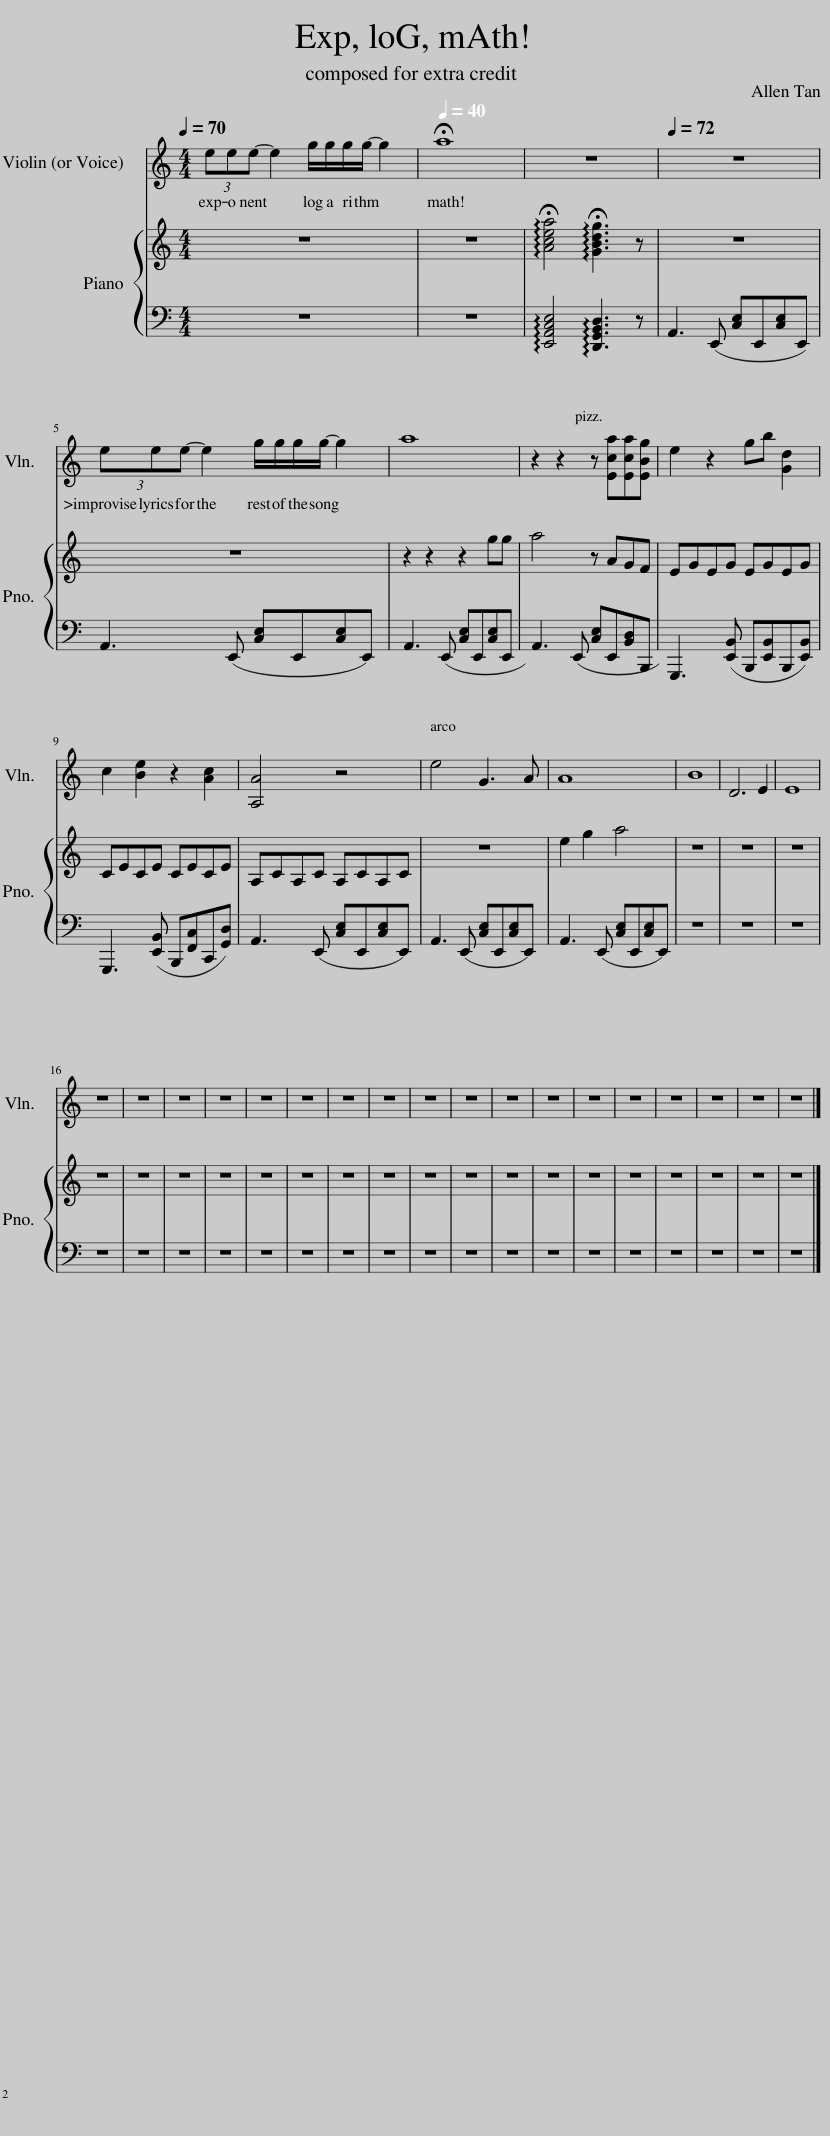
X:1
%%score 1 { 2 | 3 }
L:1/8
Q:1/4=70
M:4/4
I:linebreak $
K:C
V:1 treble
V:2 treble
V:3 bass
V:1
 (3eee- e2 g/g/g/g/- g2 |[Q:1/4=40] !fermata!a8 | z8 |[Q:1/4=72] z8 |$ (3eee- e2 g/g/g/g/- g2 | %5
 a8 | z2 z2 z [Eca][Eca][EBg] | e2 z2 gb [Gd]2 |$ c2 [Be]2 z2 [Ac]2 | [A,A]4 z4 | %10
 e4 G3 A | A8 | B8 | D6 E2 | E8 |$ %15
 z8 | z8 | z8 | z8 | z8 | %20
 z8 | z8 | z8 | z8 | z8 | %25
 z8 | z8 | z8 | z8 | z8 | %30
 z8 | z8 | z8 |] %33
V:2
 z8 | z8 | !arpeggio!!fermata![Acea]4 !arpeggio!!fermata![GBdg]3 z | z8 |$ z8 | %5
 z2 z2 z2 gg | a4 z AGF | EGEG EGEG |$ CECE CECE | A,CA,C A,CA,C | %10
 z8 | e2 g2 a4 | z8 | z8 | z8 |$ %15
 z8 | z8 | z8 | z8 | z8 | %20
 z8 | z8 | z8 | z8 | z8 | %25
 z8 | z8 | z8 | z8 | z8 | %30
 z8 | z8 | z8 |] %33
V:3
 z8 | z8 | !arpeggio![E,,A,,C,E,]4 !arpeggio![D,,G,,B,,D,]3 z | A,,3 (E,, [C,E,]E,,)[C,E,]E,, |$ A,,3 (E,, [C,E,]E,,[C,E,]E,,) | %5
 A,,3 (E,, [C,E,]E,,)[C,E,]E,, | A,,3 (E,, [C,E,]E,,)[B,,D,]B,,, | G,,,3 ([E,,B,,] B,,,[E,,B,,]B,,,[E,,B,,]) |$ G,,,3 ([E,,B,,] B,,,[F,,C,]C,,[G,,D,]) | A,,3 (E,, [C,E,]E,,[C,E,]E,,) | %10
 A,,3 (E,, [C,E,]E,,[C,E,]E,,) | A,,3 (E,, [C,E,]E,,[C,E,]E,,) | z8 | z8 | z8 |$ %15
 z8 | z8 | z8 | z8 | z8 | %20
 z8 | z8 | z8 | z8 | z8 | %25
 z8 | z8 | z8 | z8 | z8 | %30
 z8 | z8 | z8 |] %33
